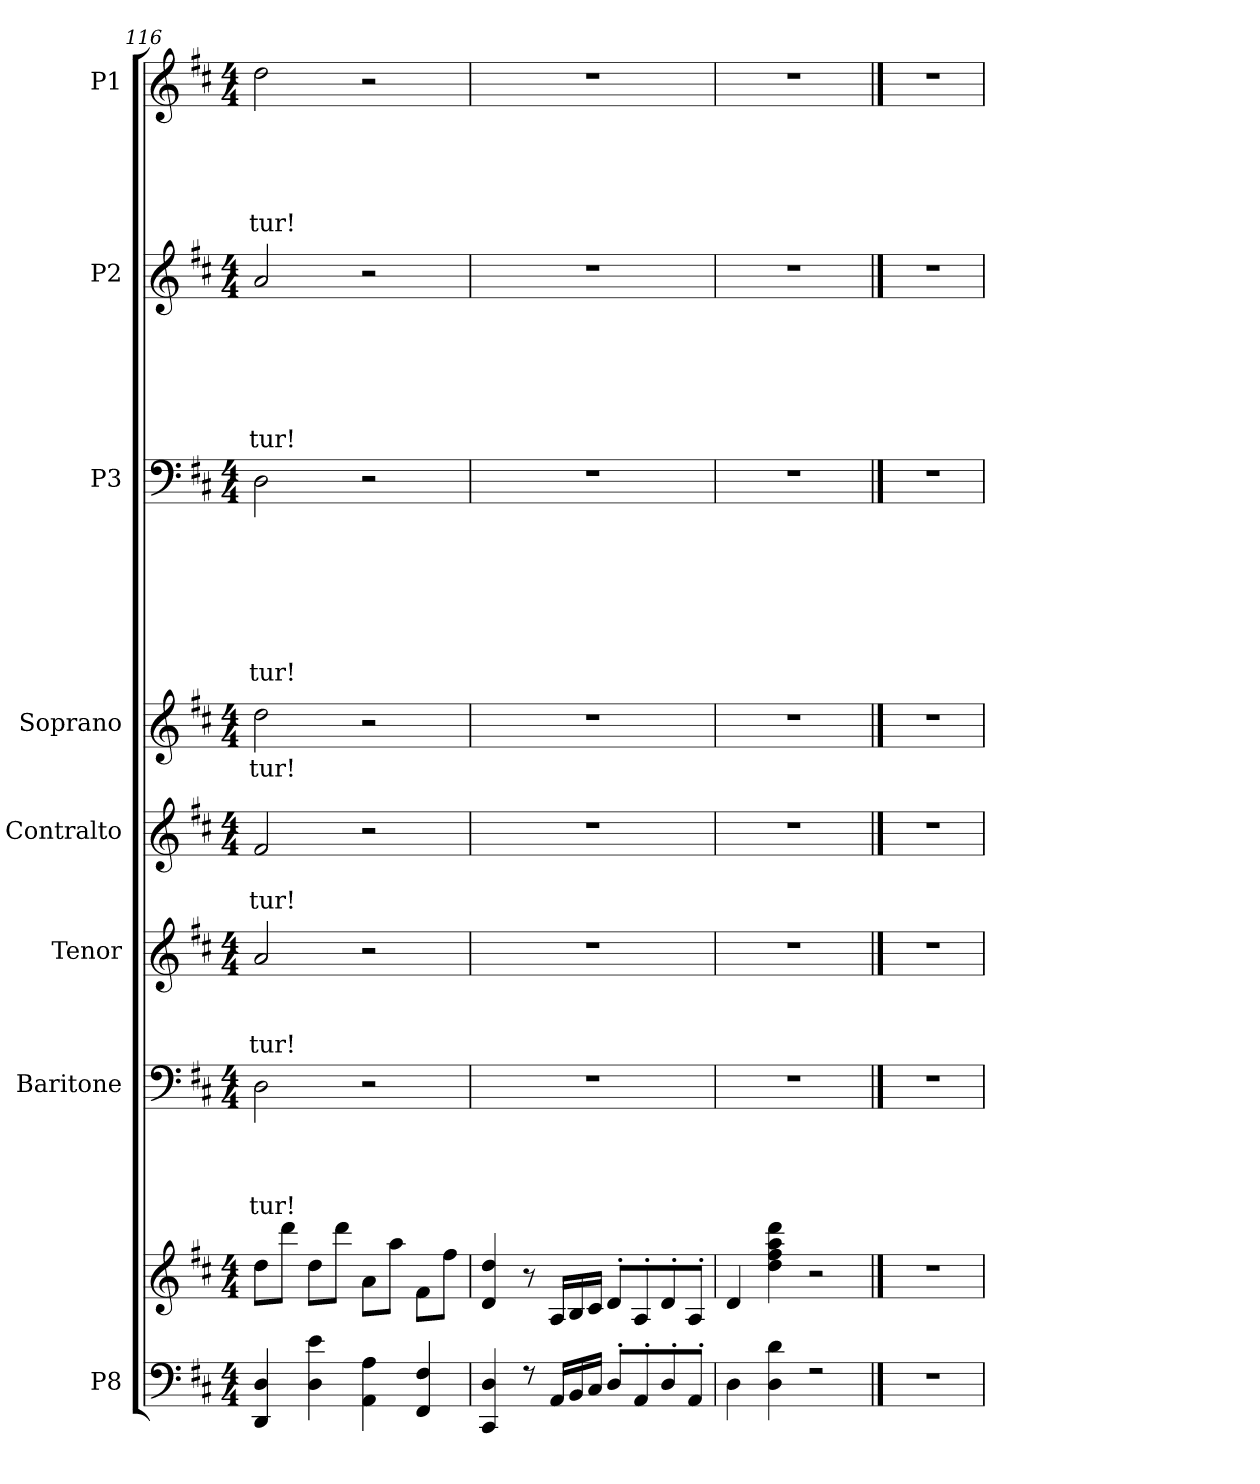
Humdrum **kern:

**kern	**kern	**kern	**text	**text	**text	**text	**kern	**text	**text	**text	**kern	**text	**text	**kern	**text	**kern	**text	**text	**text	**text	**text	**text	**text	**kern	**text	**text	**text	**text	**text	**text	**kern	**text	**text	**text	**text	**text
*part8	*part8	*part7	*part7	*part7	*part7	*part7	*part6	*part6	*part6	*part6	*part5	*part5	*part5	*part4	*part4	*part3	*part3	*part3	*part3	*part3	*part3	*part3	*part3	*part2	*part2	*part2	*part2	*part2	*part2	*part2	*part1	*part1	*part1	*part1	*part1	*part1
*staff9	*staff8	*staff7	*staff7	*staff7	*staff7	*staff7	*staff6	*staff6	*staff6	*staff6	*staff5	*staff5	*staff5	*staff4	*staff4	*staff3	*staff3	*staff3	*staff3	*staff3	*staff3	*staff3	*staff3	*staff2	*staff2	*staff2	*staff2	*staff2	*staff2	*staff2	*staff1	*staff1	*staff1	*staff1	*staff1	*staff1
*I"P8	*	*I"Baritone	*	*	*	*	*I"Tenor	*	*	*	*I"Contralto	*	*	*I"Soprano	*	*I"P3	*	*	*	*	*	*	*	*I"P2	*	*	*	*	*	*	*I"P1	*	*	*	*	*
*	*	*I'Bar.	*	*	*	*	*I'Ten.	*	*	*	*I'Alto	*	*	*I'Sop.	*	*	*	*	*	*	*	*	*	*	*	*	*	*	*	*	*	*	*	*	*	*
*clefF4	*clefG2	*clefF4	*	*	*	*	*clefG2	*	*	*	*clefG2	*	*	*clefG2	*	*clefF4	*	*	*	*	*	*	*	*clefG2	*	*	*	*	*	*	*clefG2	*	*	*	*	*
*	*	*	*	*	*	*	*ITrd7c12	*	*	*	*	*	*	*	*	*	*	*	*	*	*	*	*	*ITrd7c12	*	*	*	*	*	*	*	*	*	*	*	*
*k[f#c#]	*k[f#c#]	*k[f#c#]	*	*	*	*	*k[f#c#]	*	*	*	*k[f#c#]	*	*	*k[f#c#]	*	*k[f#c#]	*	*	*	*	*	*	*	*k[f#c#]	*	*	*	*	*	*	*k[f#c#]	*	*	*	*	*
*D:	*D:	*D:	*	*	*	*	*D:	*	*	*	*D:	*	*	*D:	*	*D:	*	*	*	*	*	*	*	*D:	*	*	*	*	*	*	*D:	*	*	*	*	*
*M4/4	*M4/4	*M4/4	*	*	*	*	*M4/4	*	*	*	*M4/4	*	*	*M4/4	*	*M4/4	*	*	*	*	*	*	*	*M4/4	*	*	*	*	*	*	*M4/4	*	*	*	*	*
=116	=116	=116	=116	=116	=116	=116	=116	=116	=116	=116	=116	=116	=116	=116	=116	=116	=116	=116	=116	=116	=116	=116	=116	=116	=116	=116	=116	=116	=116	=116	=116	=116	=116	=116	=116	=116
*^	*^	*	*	*	*	*	*	*	*	*	*	*	*	*	*	*	*	*	*	*	*	*	*	*	*	*	*	*	*	*	*	*	*	*	*	*
*	*	*	*^	*	*	*	*	*	*	*	*	*	*	*	*	*	*	*	*	*	*	*	*	*	*	*	*	*	*	*	*	*	*	*	*	*	*	*
!	!	!	!	!	!	!	!	!	!LO:LY:b	!	!	!	!LO:LY:b	!	!	!LO:LY:b	!	!LO:LY:b	!	!	!	!	!	!	!	!LO:LY:b	!	!	!	!	!	!	!LO:LY:b	!	!	!	!	!	!LO:LY:b
4DD/ 4D/	1ryy	1ryy	1ryy	8dd\L	2D\	.	.	.	-tur!	2A/	.	.	-tur!	2f#/	.	-tur!	2dd\	-tur!	2D\	.	.	.	.	.	.	-tur!	2A/	.	.	.	.	.	-tur!	2dd\	.	.	.	.	-tur!
.	.	.	.	8ddd\J	.	.	.	.	.	.	.	.	.	.	.	.	.	.	.	.	.	.	.	.	.	.	.	.	.	.	.	.	.	.	.	.	.	.	.
4D\ 4e\	.	.	.	8dd\L	.	.	.	.	.	.	.	.	.	.	.	.	.	.	.	.	.	.	.	.	.	.	.	.	.	.	.	.	.	.	.	.	.	.	.
.	.	.	.	8ddd\J	.	.	.	.	.	.	.	.	.	.	.	.	.	.	.	.	.	.	.	.	.	.	.	.	.	.	.	.	.	.	.	.	.	.	.
4AA\ 4A\	.	.	.	8a\L	2r	.	.	.	.	2r	.	.	.	2r	.	.	2r	.	2r	.	.	.	.	.	.	.	2r	.	.	.	.	.	.	2r	.	.	.	.	.
.	.	.	.	8aa\J	.	.	.	.	.	.	.	.	.	.	.	.	.	.	.	.	.	.	.	.	.	.	.	.	.	.	.	.	.	.	.	.	.	.	.
4FF#/ 4F#/	.	.	.	8f#\L	.	.	.	.	.	.	.	.	.	.	.	.	.	.	.	.	.	.	.	.	.	.	.	.	.	.	.	.	.	.	.	.	.	.	.
.	.	.	.	8ff#\J	.	.	.	.	.	.	.	.	.	.	.	.	.	.	.	.	.	.	.	.	.	.	.	.	.	.	.	.	.	.	.	.	.	.	.
!!LO:PB:g=z
=117	=117	=117	=117	=117	=117	=117	=117	=117	=117	=117	=117	=117	=117	=117	=117	=117	=117	=117	=117	=117	=117	=117	=117	=117	=117	=117	=117	=117	=117	=117	=117	=117	=117	=117	=117	=117	=117	=117	=117
4CC#/ 4D/	1ryy	1ryy	1ryy	4d/ 4dd/	1r	.	.	.	.	1r	.	.	.	1r	.	.	1r	.	1r	.	.	.	.	.	.	.	1r	.	.	.	.	.	.	1r	.	.	.	.	.
8r	.	.	.	8r	.	.	.	.	.	.	.	.	.	.	.	.	.	.	.	.	.	.	.	.	.	.	.	.	.	.	.	.	.	.	.	.	.	.	.
*Xtuplet	*	*	*	*Xtuplet	*	*	*	*	*	*	*	*	*	*	*	*	*	*	*	*	*	*	*	*	*	*	*	*	*	*	*	*	*	*	*	*	*	*	*
24AA/LL	.	.	.	24A/LL	.	.	.	.	.	.	.	.	.	.	.	.	.	.	.	.	.	.	.	.	.	.	.	.	.	.	.	.	.	.	.	.	.	.	.
24BB/	.	.	.	24B/	.	.	.	.	.	.	.	.	.	.	.	.	.	.	.	.	.	.	.	.	.	.	.	.	.	.	.	.	.	.	.	.	.	.	.
24C#/JJ	.	.	.	24c#/JJ	.	.	.	.	.	.	.	.	.	.	.	.	.	.	.	.	.	.	.	.	.	.	.	.	.	.	.	.	.	.	.	.	.	.	.
8D'>/L	.	.	.	8d'>/L	.	.	.	.	.	.	.	.	.	.	.	.	.	.	.	.	.	.	.	.	.	.	.	.	.	.	.	.	.	.	.	.	.	.	.
8AA'>/	.	.	.	8A'>/	.	.	.	.	.	.	.	.	.	.	.	.	.	.	.	.	.	.	.	.	.	.	.	.	.	.	.	.	.	.	.	.	.	.	.
8D'>/	.	.	.	8d'>/	.	.	.	.	.	.	.	.	.	.	.	.	.	.	.	.	.	.	.	.	.	.	.	.	.	.	.	.	.	.	.	.	.	.	.
8AA'>/J	.	.	.	8A'>/J	.	.	.	.	.	.	.	.	.	.	.	.	.	.	.	.	.	.	.	.	.	.	.	.	.	.	.	.	.	.	.	.	.	.	.
=118	=118	=118	=118	=118	=118	=118	=118	=118	=118	=118	=118	=118	=118	=118	=118	=118	=118	=118	=118	=118	=118	=118	=118	=118	=118	=118	=118	=118	=118	=118	=118	=118	=118	=118	=118	=118	=118	=118	=118
4D\	1ryy	1ryy	1ryy	4d/	1r	.	.	.	.	1r	.	.	.	1r	.	.	1r	.	1r	.	.	.	.	.	.	.	1r	.	.	.	.	.	.	1r	.	.	.	.	.
4D\ 4d\	.	.	.	4dd\ 4ff#\ 4aa\ 4ddd\	.	.	.	.	.	.	.	.	.	.	.	.	.	.	.	.	.	.	.	.	.	.	.	.	.	.	.	.	.	.	.	.	.	.	.
2r	.	.	.	2r	.	.	.	.	.	.	.	.	.	.	.	.	.	.	.	.	.	.	.	.	.	.	.	.	.	.	.	.	.	.	.	.	.	.	.
*v	*v	*	*	*	*	*	*	*	*	*	*	*	*	*	*	*	*	*	*	*	*	*	*	*	*	*	*	*	*	*	*	*	*	*	*	*	*	*	*
*	*v	*v	*v	*	*	*	*	*	*	*	*	*	*	*	*	*	*	*	*	*	*	*	*	*	*	*	*	*	*	*	*	*	*	*	*	*	*	*
!!LO:PB:g=z
==119	==119	==119	==119	==119	==119	==119	==119	==119	==119	==119	==119	==119	==119	==119	==119	==119	==119	==119	==119	==119	==119	==119	==119	==119	==119	==119	==119	==119	==119	==119	==119	==119	==119	==119	==119	==119
1r	1r	1r	.	.	.	.	1r	.	.	.	1r	.	.	1r	.	1r	.	.	.	.	.	.	.	1r	.	.	.	.	.	.	1r	.	.	.	.	.
=	=	=	=	=	=	=	=	=	=	=	=	=	=	=	=	=	=	=	=	=	=	=	=	=	=	=	=	=	=	=	=	=	=	=	=	=
*-	*-	*-	*-	*-	*-	*-	*-	*-	*-	*-	*-	*-	*-	*-	*-	*-	*-	*-	*-	*-	*-	*-	*-	*-	*-	*-	*-	*-	*-	*-	*-	*-	*-	*-	*-	*-
